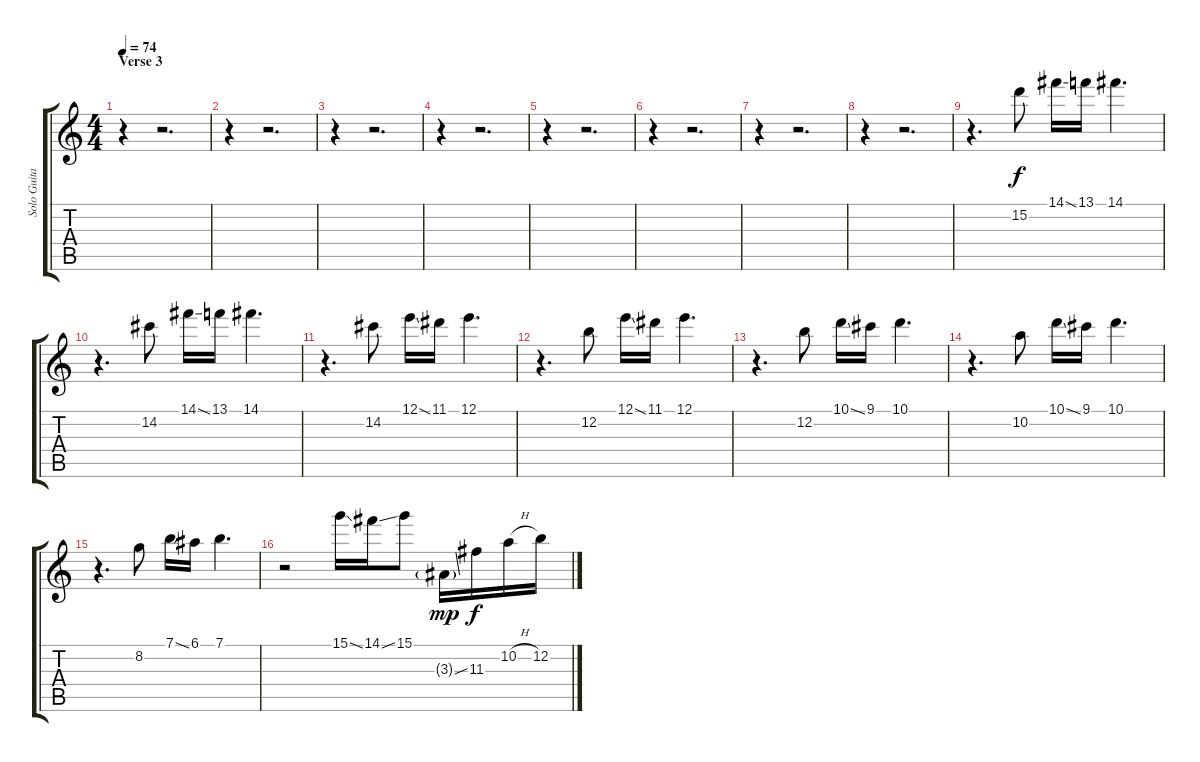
\track ("Solo Guitar #1" "Solo Guita") {instrument distortionguitar}
\staff {score tabs}
\tuning (E4 B3 G3 D3 A2 E2) {hide}
\ts (4 4)
\section ("" "Verse 3")
\tempo 74
\clef g2
\ks c
r.4{dy f} r.2{d} |
r.4 r.2{d} |
r.4 r.2{d} |
r.4 r.2{d} |
r.4 r.2{d} |
r.4 r.2{d} |
r.4 r.2{d} |
r.4 r.2{d} |
r.4{d} 15.2.8 14.1{ss}.16 13.1.16 14.1.4{d} |
r.4{d} 14.2.8 14.1{ss}.16 13.1.16 14.1.4{d} |
r.4{d} 14.2.8 12.1{ss}.16 11.1.16 12.1.4{d} |
r.4{d} 12.2.8 12.1{ss}.16 11.1.16 12.1.4{d} |
r.4{d} 12.2.8 10.1{ss}.16 9.1.16 10.1.4{d} |
r.4{d} 10.2.8 10.1{ss}.16 9.1.16 10.1.4{d} |
r.4{d} 8.2.8 7.1{ss}.16 6.1.16 7.1.4{d} |
r.2 15.1{ss}.16 14.1{ss}.16 15.1.8 3.3{ss g}.16{dy mp} 11.3.16{dy f} 10.2{h}.16 12.2.16
